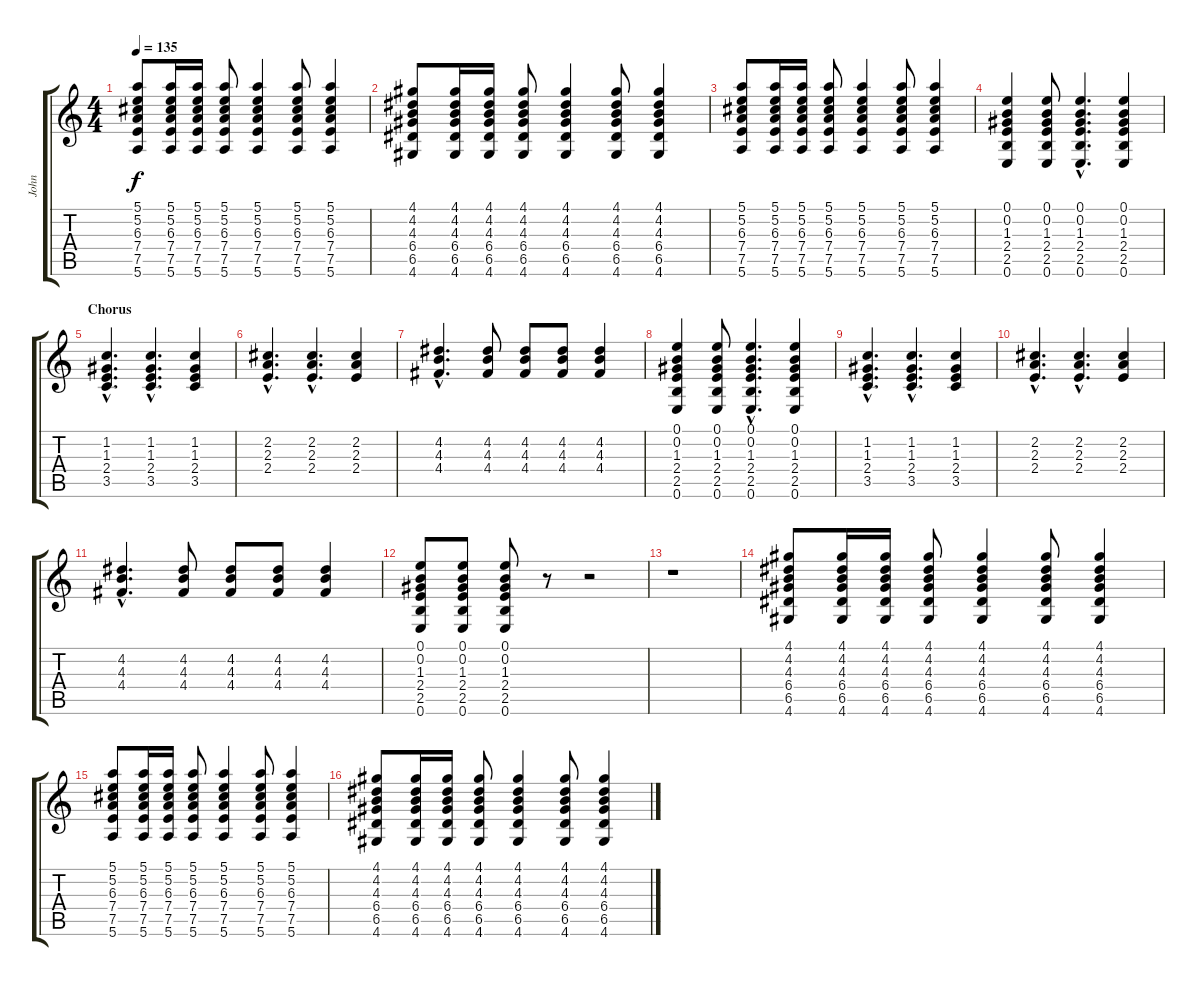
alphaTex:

\track ("John" "John") {instrument electricguitarmuted}
\staff {score tabs}
\tuning (E4 B3 G3 D3 A2 E2) {hide}
\ts (4 4)
\tempo 135
\clef g2
\ks c
(5.1 5.2 6.3 7.4 7.5 5.6).8{dy f} (5.1 5.2 6.3 7.4 7.5 5.6).16 (5.1 5.2 6.3 7.4 7.5 5.6).16 (5.1 5.2 6.3 7.4 7.5 5.6).8 (5.1 5.2 6.3 7.4 7.5 5.6).4 (5.1 5.2 6.3 7.4 7.5 5.6).8 (5.1 5.2 6.3 7.4 7.5 5.6).4 |
(4.1 4.2 4.3 6.4 6.5 4.6).8 (4.1 4.2 4.3 6.4 6.5 4.6).16 (4.1 4.2 4.3 6.4 6.5 4.6).16 (4.1 4.2 4.3 6.4 6.5 4.6).8 (4.1 4.2 4.3 6.4 6.5 4.6).4 (4.1 4.2 4.3 6.4 6.5 4.6).8 (4.1 4.2 4.3 6.4 6.5 4.6).4 |
(5.1 5.2 6.3 7.4 7.5 5.6).8 (5.1 5.2 6.3 7.4 7.5 5.6).16 (5.1 5.2 6.3 7.4 7.5 5.6).16 (5.1 5.2 6.3 7.4 7.5 5.6).8 (5.1 5.2 6.3 7.4 7.5 5.6).4 (5.1 5.2 6.3 7.4 7.5 5.6).8 (5.1 5.2 6.3 7.4 7.5 5.6).4 |
(0.1 0.2 1.3 2.4 2.5 0.6).4 (0.1 0.2 1.3 2.4 2.5 0.6).8 (0.1{hac} 0.2{hac} 1.3{hac} 2.4{hac} 2.5{hac} 0.6{hac}).4{d} (0.1 0.2 1.3 2.4 2.5 0.6).4 |
\section ("" "Chorus")
(1.2{hac} 1.3{hac} 2.4{hac} 3.5{hac}).4{d} (1.2{hac} 1.3{hac} 2.4{hac} 3.5{hac}).4{d} (1.2 1.3 2.4 3.5).4 |
(2.2{hac} 2.3{hac} 2.4{hac}).4{d} (2.2{hac} 2.3{hac} 2.4{hac}).4{d} (2.2 2.3 2.4).4 |
(4.2{hac} 4.3{hac} 4.4{hac}).4{d} (4.2 4.3 4.4).8 (4.2 4.3 4.4).8 (4.2 4.3 4.4).8 (4.2 4.3 4.4).4 |
(0.1 0.2 1.3 2.4 2.5 0.6).4 (0.1 0.2 1.3 2.4 2.5 0.6).8 (0.1{hac} 0.2{hac} 1.3{hac} 2.4{hac} 2.5{hac} 0.6{hac}).4{d} (0.1 0.2 1.3 2.4 2.5 0.6).4 |
(1.2{hac} 1.3{hac} 2.4{hac} 3.5{hac}).4{d} (1.2{hac} 1.3{hac} 2.4{hac} 3.5{hac}).4{d} (1.2 1.3 2.4 3.5).4 |
(2.2{hac} 2.3{hac} 2.4{hac}).4{d} (2.2{hac} 2.3{hac} 2.4{hac}).4{d} (2.2 2.3 2.4).4 |
(4.2{hac} 4.3{hac} 4.4{hac}).4{d} (4.2 4.3 4.4).8 (4.2 4.3 4.4).8 (4.2 4.3 4.4).8 (4.2 4.3 4.4).4 |
(0.1 0.2 1.3 2.4 2.5 0.6).8 (0.1 0.2 1.3 2.4 2.5 0.6).8 (0.1 0.2 1.3 2.4 2.5 0.6).8 r.8 r.2 |
r.1 |
(4.1 4.2 4.3 6.4 6.5 4.6).8 (4.1 4.2 4.3 6.4 6.5 4.6).16 (4.1 4.2 4.3 6.4 6.5 4.6).16 (4.1 4.2 4.3 6.4 6.5 4.6).8 (4.1 4.2 4.3 6.4 6.5 4.6).4 (4.1 4.2 4.3 6.4 6.5 4.6).8 (4.1 4.2 4.3 6.4 6.5 4.6).4 |
(5.1 5.2 6.3 7.4 7.5 5.6).8 (5.1 5.2 6.3 7.4 7.5 5.6).16 (5.1 5.2 6.3 7.4 7.5 5.6).16 (5.1 5.2 6.3 7.4 7.5 5.6).8 (5.1 5.2 6.3 7.4 7.5 5.6).4 (5.1 5.2 6.3 7.4 7.5 5.6).8 (5.1 5.2 6.3 7.4 7.5 5.6).4 |
(4.1 4.2 4.3 6.4 6.5 4.6).8 (4.1 4.2 4.3 6.4 6.5 4.6).16 (4.1 4.2 4.3 6.4 6.5 4.6).16 (4.1 4.2 4.3 6.4 6.5 4.6).8 (4.1 4.2 4.3 6.4 6.5 4.6).4 (4.1 4.2 4.3 6.4 6.5 4.6).8 (4.1 4.2 4.3 6.4 6.5 4.6).4
